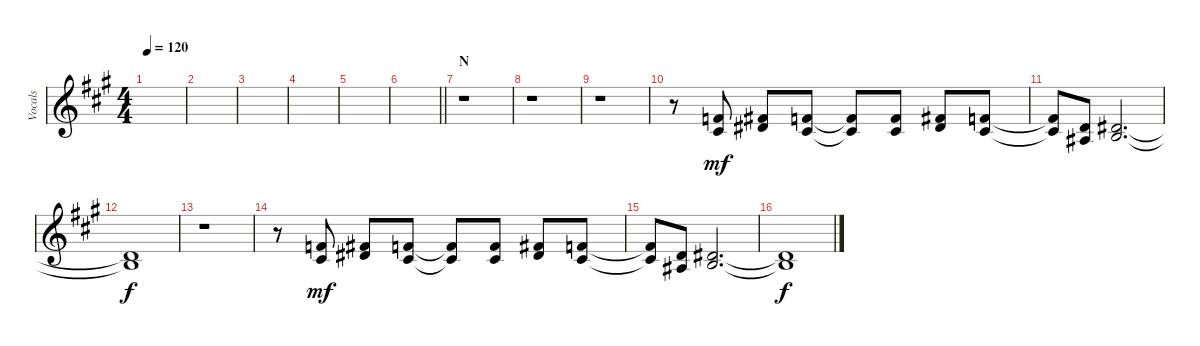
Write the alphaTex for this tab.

\track ("Vocals" "Vocals") {instrument lead6voice}
\staff {score}
\tuning (Db4 Ab3 E3 B2 Gb2 Db2) {hide}
\ts (4 4)
\tempo 120
\clef g2
\ks a
|
|
|
|
|
\barLineRight lightlight
|
\section ("" "N")
r.1 |
r.1 |
r.1 |
r.8 (4.1 5.2).8{dy mf} (5.1 7.2).8 (4.1 5.2).8 (4.1{t} 5.2{t}).8 (4.1 5.2).8 (5.1 7.2).8 (4.1 5.2).8 |
(4.1{t} 5.2{t}).8 (1.1 2.2).8 (2.1 3.2).2{d} |
(2.1{t} 3.2{t}).1{dy f} |
r.1 |
r.8 (4.1 5.2).8{dy mf} (5.1 7.2).8 (4.1 5.2).8 (4.1{t} 5.2{t}).8 (4.1 5.2).8 (5.1 7.2).8 (4.1 5.2).8 |
(4.1{t} 5.2{t}).8 (1.1 2.2).8 (2.1 3.2).2{d} |
(2.1{t} 3.2{t}).1{dy f}
